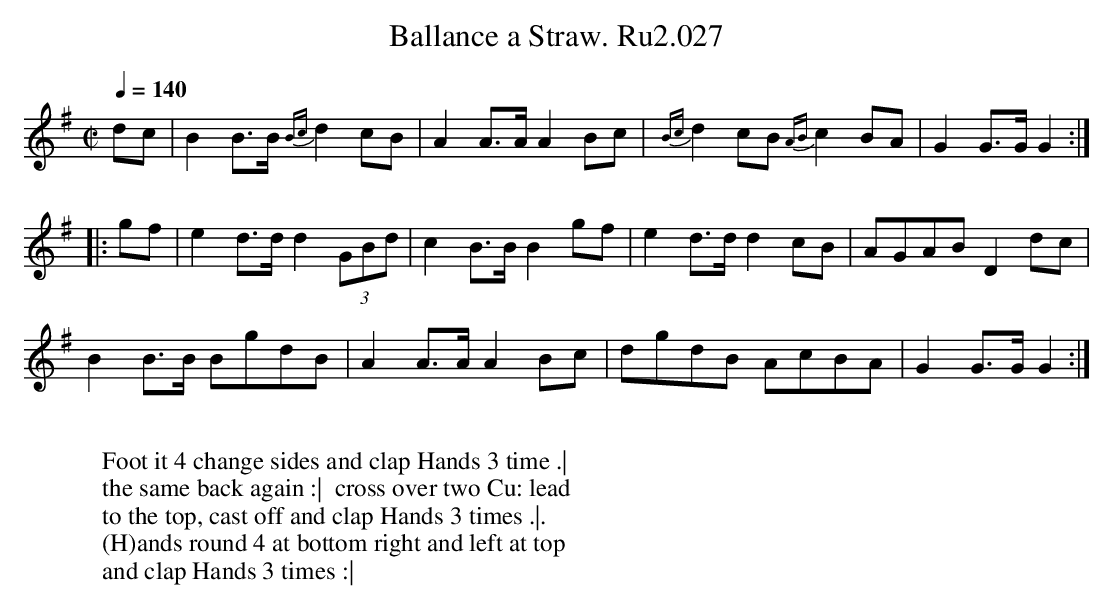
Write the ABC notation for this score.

X:1
T:Ballance a Straw. Ru2.027
L:1/8
M:C|
Q:1/4=140
K:G
dc|B2 B>B {Bc}d2 cB|A2 A>A A2 Bc|{Bc} d2 cB {AB} c2 BA|G2G>G G2:|
|:gf|e2 d>d d2 (3GBd|c2 B>B B2 gf|e2 d>d d2 cB|AGAB D2 dc|
B2 B>B BgdB|A2 A>A A2 Bc|dgdB AcBA|G2 G>GG2 :|
W:
W: Foot it 4 change sides and clap Hands 3 time .|
W: the same back again :|  cross over two Cu: lead
W: to the top, cast off and clap Hands 3 times .|.
W: (H)ands round 4 at bottom right and left at top
W: and clap Hands 3 times :|
